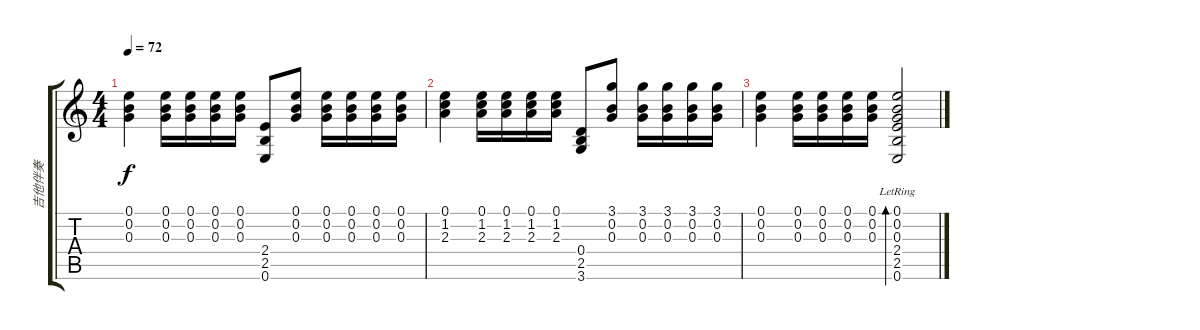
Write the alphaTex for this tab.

\track ("吉他伴奏" "吉他伴奏") {instrument acousticguitarnylon}
\staff {score tabs}
\tuning (E4 B3 G3 D3 A2 E2) {hide}
\ts (4 4)
\tempo 72
\clef g2
\ks c
(0.1 0.2 0.3).4{dy f} (0.1 0.2 0.3).16 (0.1 0.2 0.3).16 (0.1 0.2 0.3).16 (0.1 0.2 0.3).16 (2.4 2.5 0.6).8 (0.1 0.2 0.3).8 (0.1 0.2 0.3).16 (0.1 0.2 0.3).16 (0.1 0.2 0.3).16 (0.1 0.2 0.3).16 |
(0.1 1.2 2.3).4 (0.1 1.2 2.3).16 (0.1 1.2 2.3).16 (0.1 1.2 2.3).16 (0.1 1.2 2.3).16 (0.4 2.5 3.6).8 (3.1 0.2 0.3).8 (3.1 0.2 0.3).16 (3.1 0.2 0.3).16 (3.1 0.2 0.3).16 (3.1 0.2 0.3).16 |
(0.1 0.2 0.3).4 (0.1 0.2 0.3).16 (0.1 0.2 0.3).16 (0.1 0.2 0.3).16 (0.1 0.2 0.3).16 (0.1{lr} 0.2{lr} 0.3{lr} 2.4{lr} 2.5{lr} 0.6{lr}).2{bd 120}
